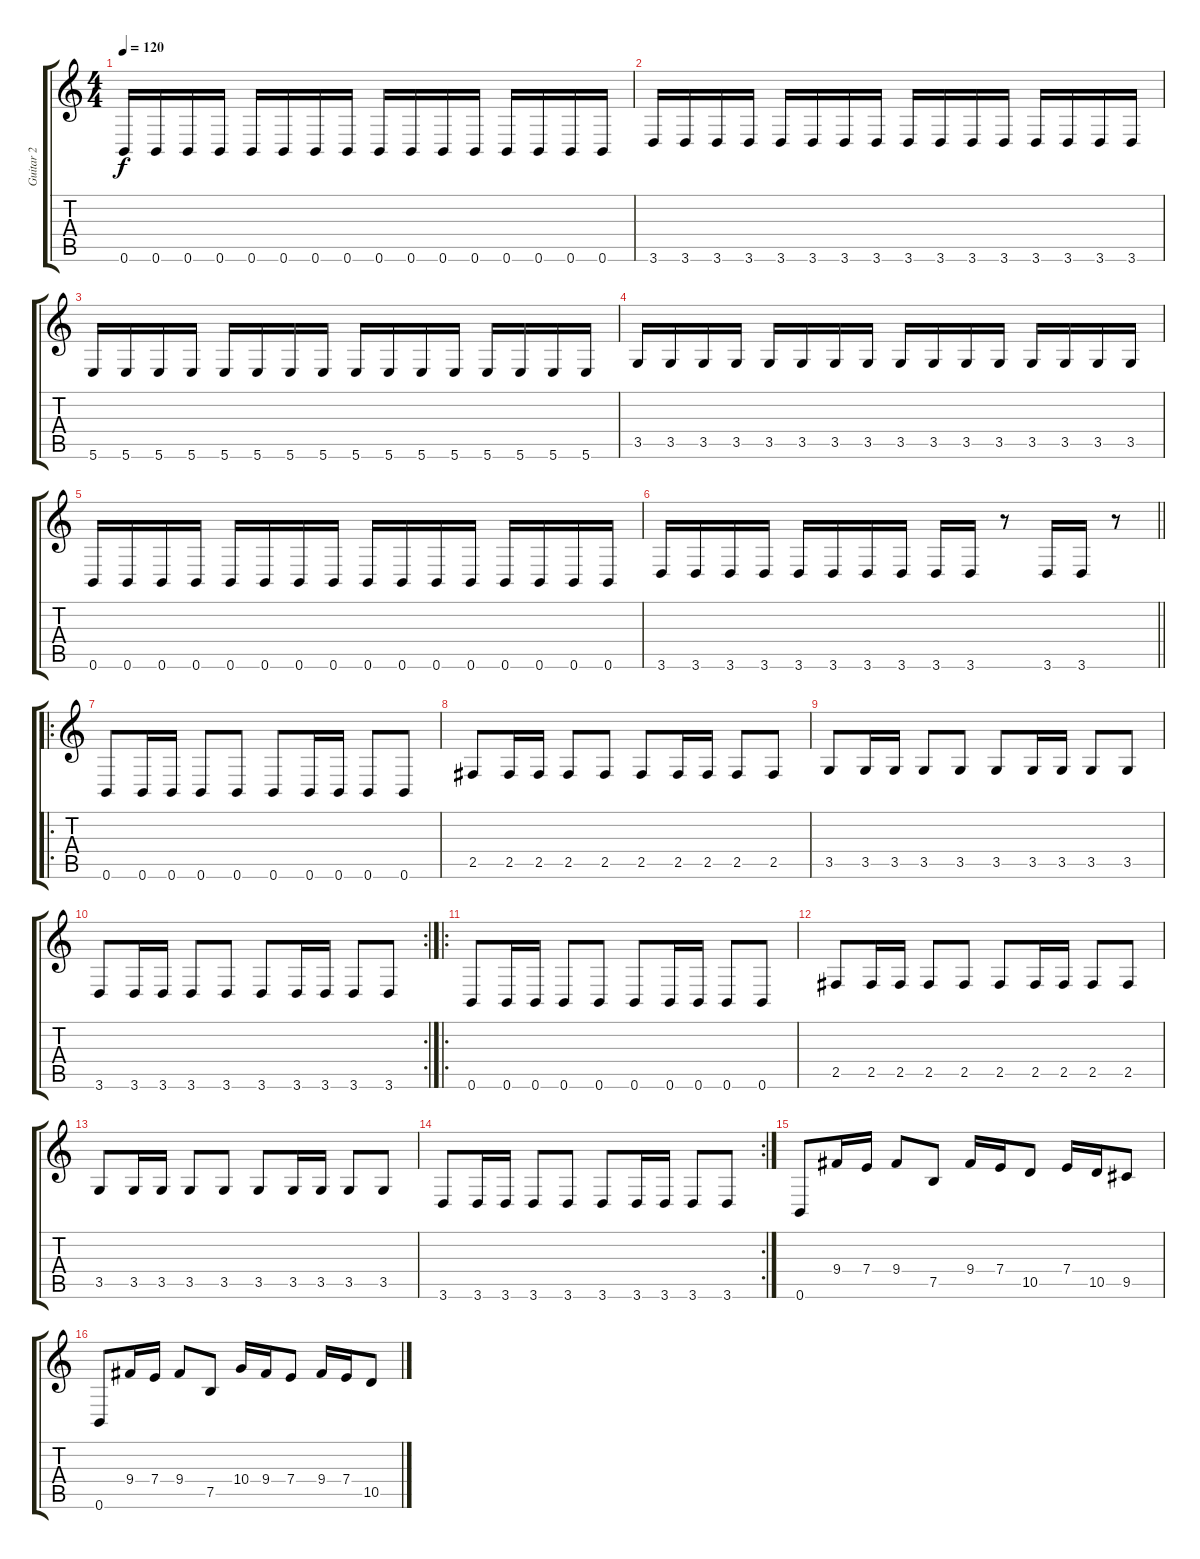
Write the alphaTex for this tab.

\track ("Guitar 2" "Guitar 2") {instrument distortionguitar bank 5}
\staff {score tabs}
\tuning (B3 Gb3 D3 A2 E2 B1) {hide}
\ts (4 4)
\tempo 120
\clef g2
\ks c
0.6.16{dy f} 0.6.16 0.6.16 0.6.16 0.6.16 0.6.16 0.6.16 0.6.16 0.6.16 0.6.16 0.6.16 0.6.16 0.6.16 0.6.16 0.6.16 0.6.16 |
3.6.16 3.6.16 3.6.16 3.6.16 3.6.16 3.6.16 3.6.16 3.6.16 3.6.16 3.6.16 3.6.16 3.6.16 3.6.16 3.6.16 3.6.16 3.6.16 |
5.6.16 5.6.16 5.6.16 5.6.16 5.6.16 5.6.16 5.6.16 5.6.16 5.6.16 5.6.16 5.6.16 5.6.16 5.6.16 5.6.16 5.6.16 5.6.16 |
3.5.16 3.5.16 3.5.16 3.5.16 3.5.16 3.5.16 3.5.16 3.5.16 3.5.16 3.5.16 3.5.16 3.5.16 3.5.16 3.5.16 3.5.16 3.5.16 |
0.6.16 0.6.16 0.6.16 0.6.16 0.6.16 0.6.16 0.6.16 0.6.16 0.6.16 0.6.16 0.6.16 0.6.16 0.6.16 0.6.16 0.6.16 0.6.16 |
\barLineRight lightlight
3.6.16 3.6.16 3.6.16 3.6.16 3.6.16 3.6.16 3.6.16 3.6.16 3.6.16 3.6.16 r.8 3.6.16 3.6.16 r.8 |
\ro
0.6.8 0.6.16 0.6.16 0.6.8 0.6.8 0.6.8 0.6.16 0.6.16 0.6.8 0.6.8 |
2.5.8 2.5.16 2.5.16 2.5.8 2.5.8 2.5.8 2.5.16 2.5.16 2.5.8 2.5.8 |
3.5.8 3.5.16 3.5.16 3.5.8 3.5.8 3.5.8 3.5.16 3.5.16 3.5.8 3.5.8 |
\rc 2
3.6.8 3.6.16 3.6.16 3.6.8 3.6.8 3.6.8 3.6.16 3.6.16 3.6.8 3.6.8 |
\ro
0.6.8 0.6.16 0.6.16 0.6.8 0.6.8 0.6.8 0.6.16 0.6.16 0.6.8 0.6.8 |
2.5.8 2.5.16 2.5.16 2.5.8 2.5.8 2.5.8 2.5.16 2.5.16 2.5.8 2.5.8 |
3.5.8 3.5.16 3.5.16 3.5.8 3.5.8 3.5.8 3.5.16 3.5.16 3.5.8 3.5.8 |
\rc 2
3.6.8 3.6.16 3.6.16 3.6.8 3.6.8 3.6.8 3.6.16 3.6.16 3.6.8 3.6.8 |
0.6.8 9.4.16 7.4.16 9.4.8 7.5.8 9.4.16 7.4.16 10.5.8 7.4.16 10.5.16 9.5.8 |
0.6.8 9.4.16 7.4.16 9.4.8 7.5.8 10.4.16 9.4.16 7.4.8 9.4.16 7.4.16 10.5.8
